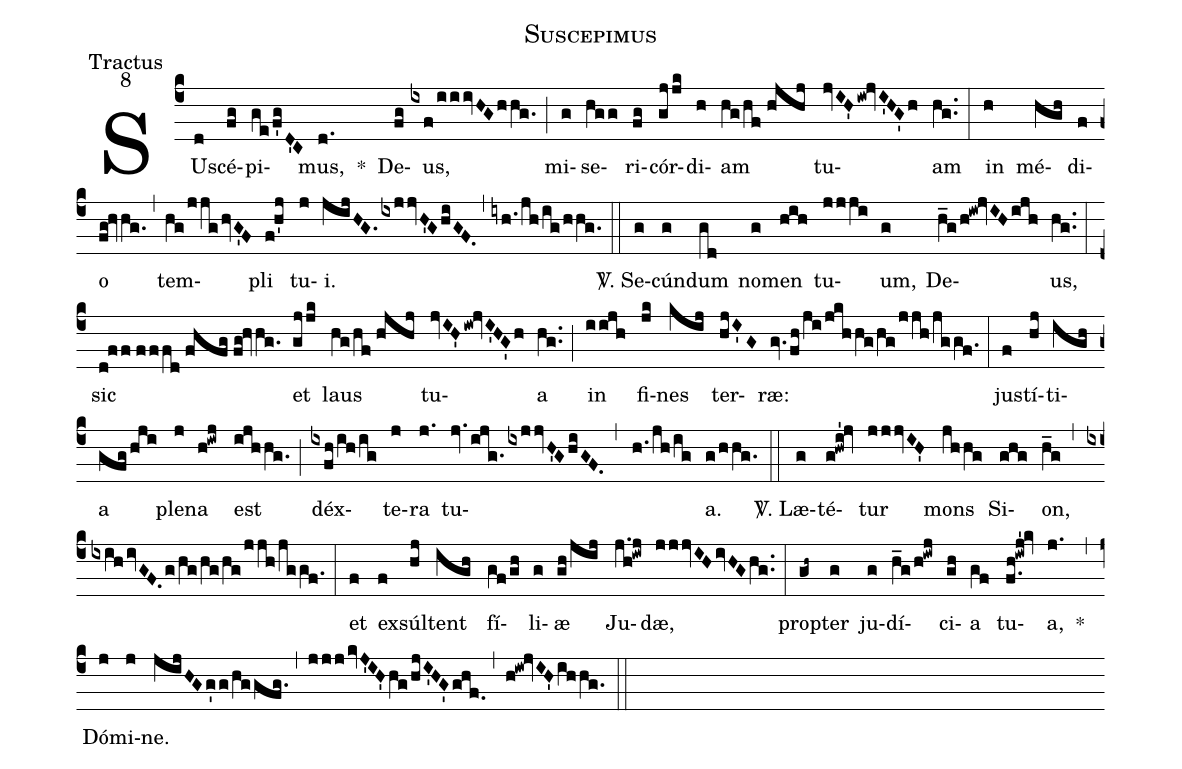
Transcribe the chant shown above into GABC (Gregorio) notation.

name:Suscepimus;
office-part:Tractus;
mode:8;
%%
(c4) SU(d)scé(fg)pi(ge/f'gD'C)mus,(d.) *() De(fg)us,(ixf/iiivHGhhg.) (;) mi(g)se(hgg)ri(fg)cór(gjjk)di(h)am(hg/hf//hjhj) tu(jvIH'iw!jvI'HG'h)am(hg..) (:)
in(h) mé(hgh)di(f)o(fg!hvhg.) (,) tem(hg/jjg/hvG'F)pli(f!h'j) tu(j)i.(jijHG./ixjjvH'GhiGF.) (,) (iyh./jh/ig/hhg.) (::)
<sp>V/</sp>. Se(g)cún(g)dum(gd) no(g)men(hih) tu(jjji)um,(g) De(h_g/h!iw!jvIHijh)us,(hg..) (:)
sic(d!ff//fffd//fhfg//fg!hvhg.) et(gjjk) laus(hg/hf//hjhj) tu(jvIH'iw!jvI'HG'h)a(hg..) (;) in(iijh) fi(jk)nes(kij) ter(hjI'G)ræ:(gv.fh/ji/jkhhg/hg/jjh/jggf.) (:)
jus(f)tí(hj)ti(igh)a(gfg/hji) ple(j)na(h!iwj) est(ijhhg.) (;) déx(ixfh/ih/ig)te(j)ra(j.) tu(jv.ijg./ixjjvH'GhiGF.,h./jh/ig)a.(g/hhg.) (::)
<sp>V/</sp>. Læ(g)té(g!hwi'!jv)tur(jjjvIH') mons(jhhg) Si(ghg)on,(h_g) (,) (ixihivGF.g/hg/hg/hg/jjh/jggf.) (:)
et(f) ex(f)súl(hj)tent(igh) fí(gf/gh)li(g)æ(gh/jij) Ju(j.h!iwj)dæ,(jjjvIHivHGhg..) (:)
prop(gh~)ter(g) ju(g)dí(h_g/h!iwj)ci(gh)a(gf) tu(f.h!iwj'!kv)a,(j.) *(,) Dó(j)mi(j)ne.(jijHGg'g/hggfg.) (,) (jjjkvJ'IH'hg/hjI'HG'ghf.) (,) (h!iw!jvIH'ihhg.) (::)
